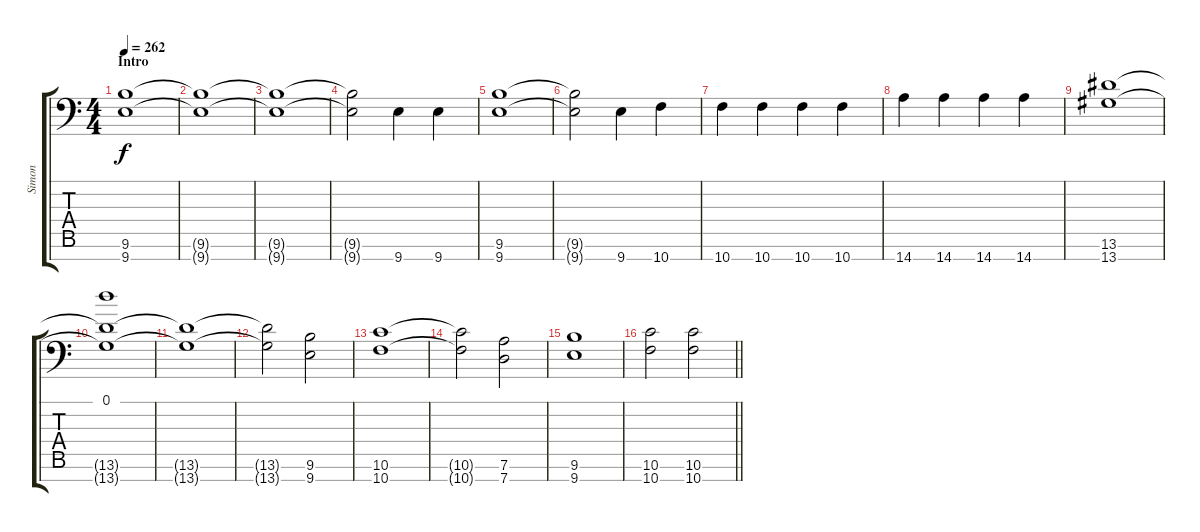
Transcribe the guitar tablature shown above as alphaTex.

\track ("Simon" "Simon") {instrument distortionguitar}
\staff {score tabs}
\tuning (D4 A3 F3 C3 G2 D2 G1) {hide}
\ts (4 4)
\section ("" "Intro")
\tempo 262
\clef f4
\ks c
(9.6 9.7).1{dy f} |
(9.6{t} 9.7{t}).1 |
(9.6{t} 9.7{t}).1 |
(9.6{t} 9.7{t}).2 9.7.4 9.7.4 |
(9.6 9.7).1 |
(9.6{t} 9.7{t}).2 9.7.4 10.7.4 |
10.7.4 10.7.4 10.7.4 10.7.4 |
14.7.4 14.7.4 14.7.4 14.7.4 |
(13.6 13.7).1 |
(0.1 13.6{t} 13.7{t}).1 |
(13.6{t} 13.7{t}).1 |
(13.6{t} 13.7{t}).2 (9.6 9.7).2 |
(10.6 10.7).1 |
(10.6{t} 10.7{t}).2 (7.6 7.7).2 |
(9.6 9.7).1 |
\barLineRight lightlight
(10.6 10.7).2 (10.6 10.7).2
